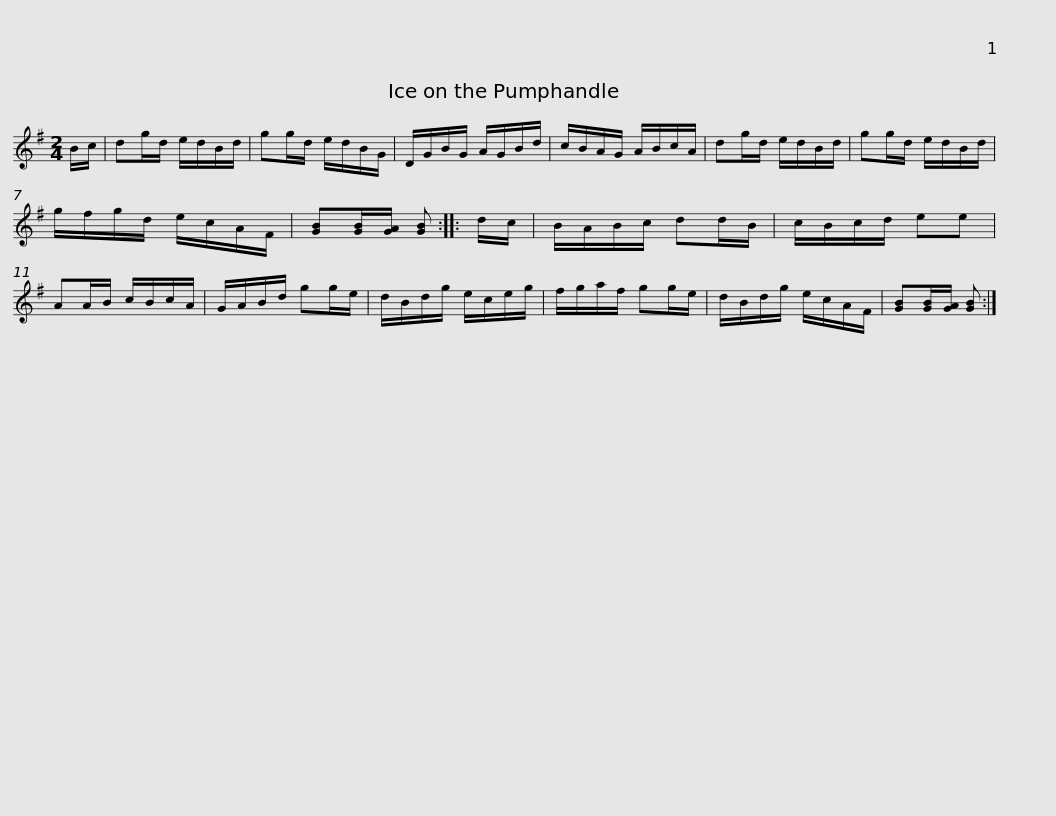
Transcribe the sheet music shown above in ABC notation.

X:1
L:1/8
M:2/4
I:linebreak $
K:G
V:1 treble
V:1
 B/c/ | dg/d/ e/d/B/d/ | gg/d/ e/d/B/G/ | D/G/B/G/ A/G/B/d/ | c/B/A/G/ A/B/c/A/ | %5
 dg/d/ e/d/B/d/ | gg/d/ e/d/B/d/ |$ g/f/g/d/ e/c/A/F/ | [GB][GB]/[GA]/ [GB] :: d/c/ | %10
 B/A/B/c/ dd/B/ | c/B/c/d/ ee | AA/B/ c/B/c/A/ | G/A/B/d/ gg/e/ |$ d/B/d/g/ e/c/e/g/ | %15
 f/g/a/f/ gg/e/ | d/B/d/g/ e/c/A/F/ | [GB][GB]/[GA]/ [GB] :| %18
